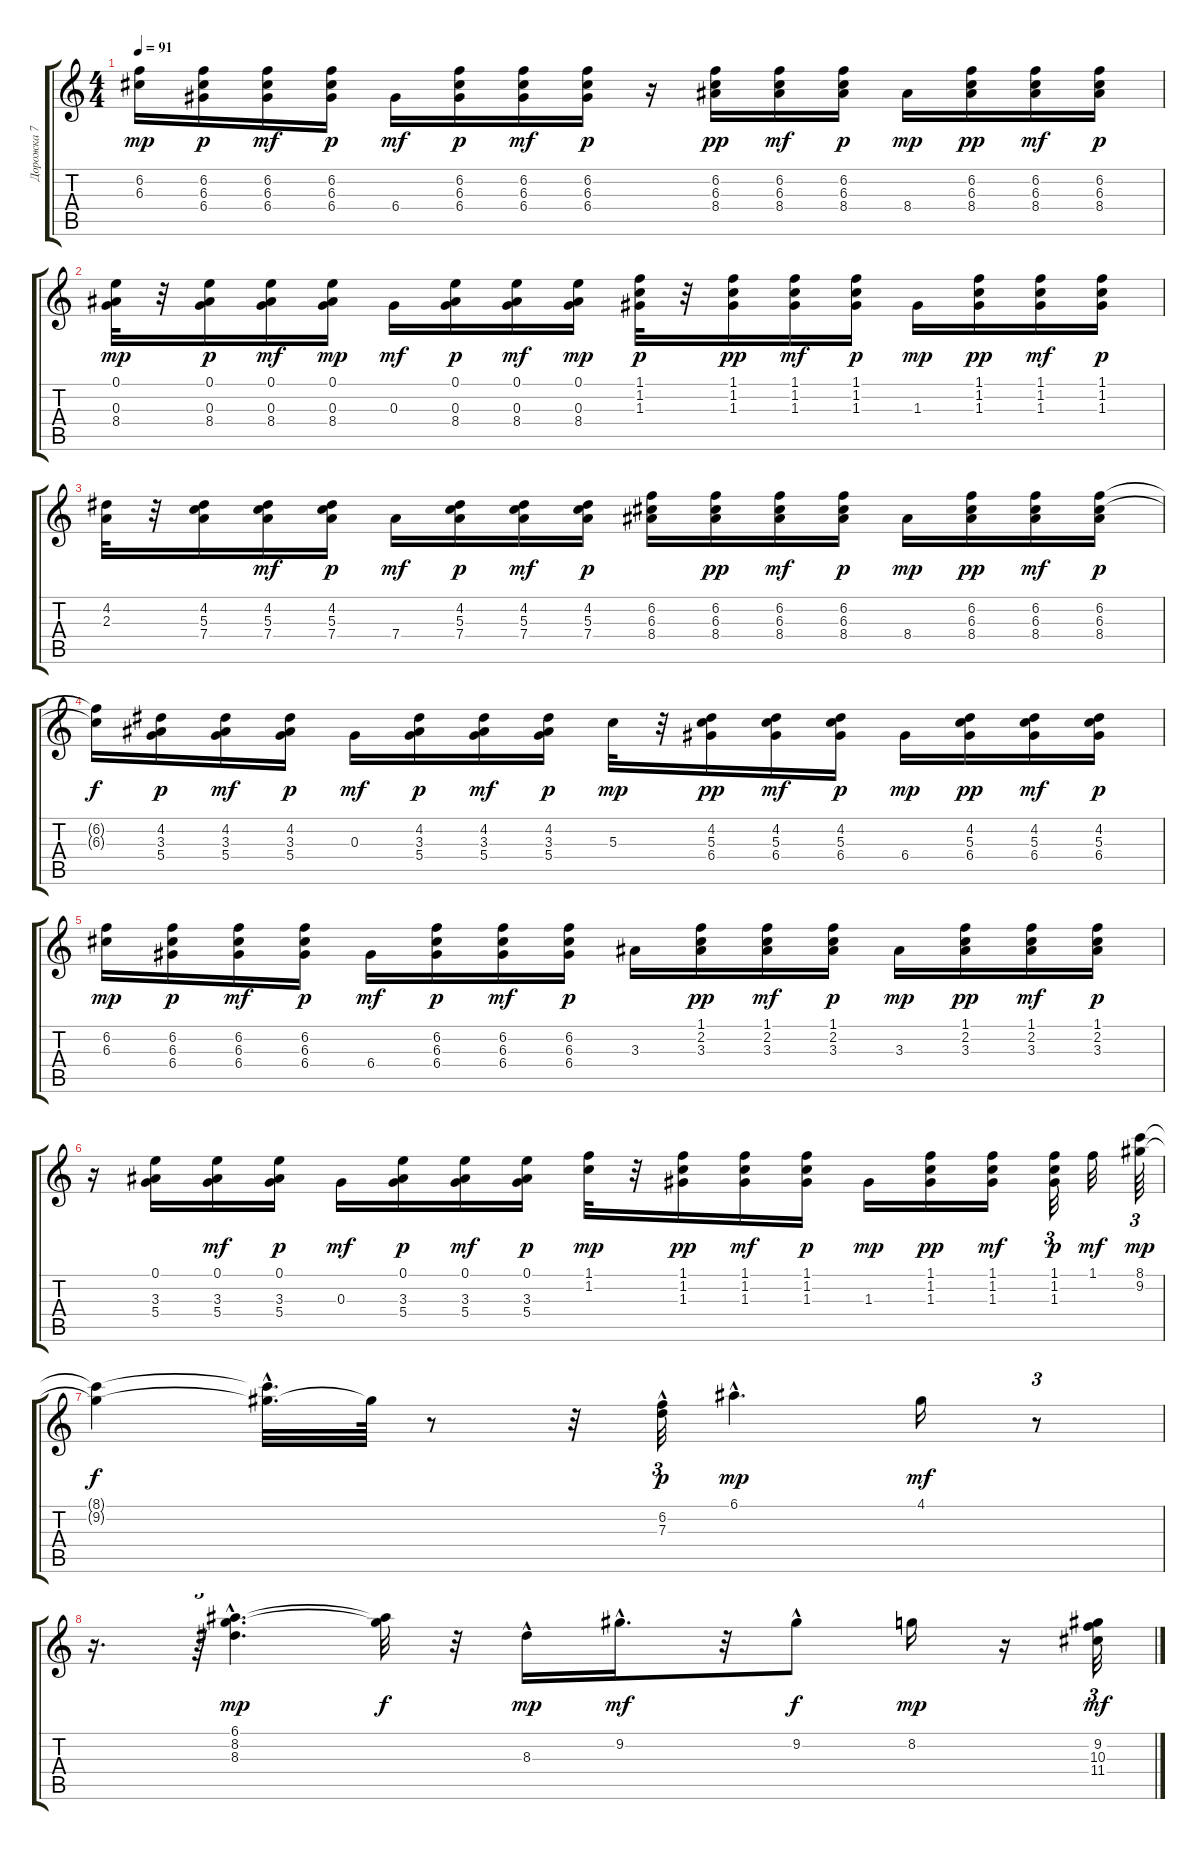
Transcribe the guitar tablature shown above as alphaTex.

\track ("Дорожка 7" "Дорожка 7") {instrument acousticguitarnylon}
\staff {score tabs}
\tuning (E4 B3 G3 D3 A2 E2) {hide}
\ts (4 4)
\tempo 91
\clef g2
\ks c
(6.2 6.3).16{dy mp} (6.2 6.3 6.4).16{dy p} (6.2 6.3 6.4).16{dy mf} (6.2 6.3 6.4).16{dy p} 6.4.16{dy mf} (6.2 6.3 6.4).16{dy p} (6.2 6.3 6.4).16{dy mf} (6.2 6.3 6.4).16{dy p} r.16 (6.2 6.3 8.4).16{dy pp} (6.2 6.3 8.4).16{dy mf} (6.2 6.3 8.4).16{dy p} 8.4.16{dy mp} (6.2 6.3 8.4).16{dy pp} (6.2 6.3 8.4).16{dy mf} (6.2 6.3 8.4).16{dy p} |
(0.1 0.3 8.4).32{dy mp} r.32 (0.1 0.3 8.4).16{dy p} (0.1 0.3 8.4).16{dy mf} (0.1 0.3 8.4).16{dy mp} 0.3.16{dy mf} (0.1 0.3 8.4).16{dy p} (0.1 0.3 8.4).16{dy mf} (0.1 0.3 8.4).16{dy mp} (1.1 1.2 1.3).32{dy p} r.32 (1.1 1.2 1.3).16{dy pp} (1.1 1.2 1.3).16{dy mf} (1.1 1.2 1.3).16{dy p} 1.3.16{dy mp} (1.1 1.2 1.3).16{dy pp} (1.1 1.2 1.3).16{dy mf} (1.1 1.2 1.3).16{dy p} |
(4.2 2.3).32 r.32 (4.2 5.3 7.4).16 (4.2 5.3 7.4).16{dy mf} (4.2 5.3 7.4).16{dy p} 7.4.16{dy mf} (4.2 5.3 7.4).16{dy p} (4.2 5.3 7.4).16{dy mf} (4.2 5.3 7.4).16{dy p} (6.2 6.3 8.4).16 (6.2 6.3 8.4).16{dy pp} (6.2 6.3 8.4).16{dy mf} (6.2 6.3 8.4).16{dy p} 8.4.16{dy mp} (6.2 6.3 8.4).16{dy pp} (6.2 6.3 8.4).16{dy mf} (6.2 6.3 8.4).16{dy p} |
(6.2{t} 6.3{t}).16{dy f} (4.2 3.3 5.4).16{dy p} (4.2 3.3 5.4).16{dy mf} (4.2 3.3 5.4).16{dy p} 0.3.16{dy mf} (4.2 3.3 5.4).16{dy p} (4.2 3.3 5.4).16{dy mf} (4.2 3.3 5.4).16{dy p} 5.3.32{dy mp} r.32 (4.2 5.3 6.4).16{dy pp} (4.2 5.3 6.4).16{dy mf} (4.2 5.3 6.4).16{dy p} 6.4.16{dy mp} (4.2 5.3 6.4).16{dy pp} (4.2 5.3 6.4).16{dy mf} (4.2 5.3 6.4).16{dy p} |
(6.2 6.3).16{dy mp} (6.2 6.3 6.4).16{dy p} (6.2 6.3 6.4).16{dy mf} (6.2 6.3 6.4).16{dy p} 6.4.16{dy mf} (6.2 6.3 6.4).16{dy p} (6.2 6.3 6.4).16{dy mf} (6.2 6.3 6.4).16{dy p} 3.3.16 (1.1 2.2 3.3).16{dy pp} (1.1 2.2 3.3).16{dy mf} (1.1 2.2 3.3).16{dy p} 3.3.16{dy mp} (1.1 2.2 3.3).16{dy pp} (1.1 2.2 3.3).16{dy mf} (1.1 2.2 3.3).16{dy p} |
r.16 (0.1 3.3 5.4).16 (0.1 3.3 5.4).16{dy mf} (0.1 3.3 5.4).16{dy p} 0.3.16{dy mf} (0.1 3.3 5.4).16{dy p} (0.1 3.3 5.4).16{dy mf} (0.1 3.3 5.4).16{dy p} (1.1 1.2).32{dy mp} r.32 (1.1 1.2 1.3).16{dy pp} (1.1 1.2 1.3).16{dy mf} (1.1 1.2 1.3).16{dy p} 1.3.16{dy mp} (1.1 1.2 1.3).16{dy pp} (1.1 1.2 1.3).16{dy mf} (1.1 1.2 1.3).32{tu (3 2) dy p} 1.1.32{dy mf} (8.1 9.2).64{tu (3 2) dy mp} |
(8.1{t} 9.2{t}).4{dy f} (8.1{t} 9.2{hac t}).32{d} 9.2{t}.64 r.8 r.32 (6.2{hac} 7.3{hac}).32{tu (3 2) dy p} 6.1{hac}.4{d dy mp} 4.1.16{dy mf} r.8{tu (3 2)} |
r.16{d} r.64{tu (3 2)} (6.1{hac} 8.2{hac} 8.3{hac}).4{d dy mp} (6.1{t} 8.2{t}).32{dy f} r.32 8.3{hac}.16{dy mp} 9.2{hac}.16{d dy mf} r.32 9.2{hac}.8{dy f} 8.2.16{dy mp} r.16 (9.2 10.3 11.4).32{tu (3 2) dy mf}
